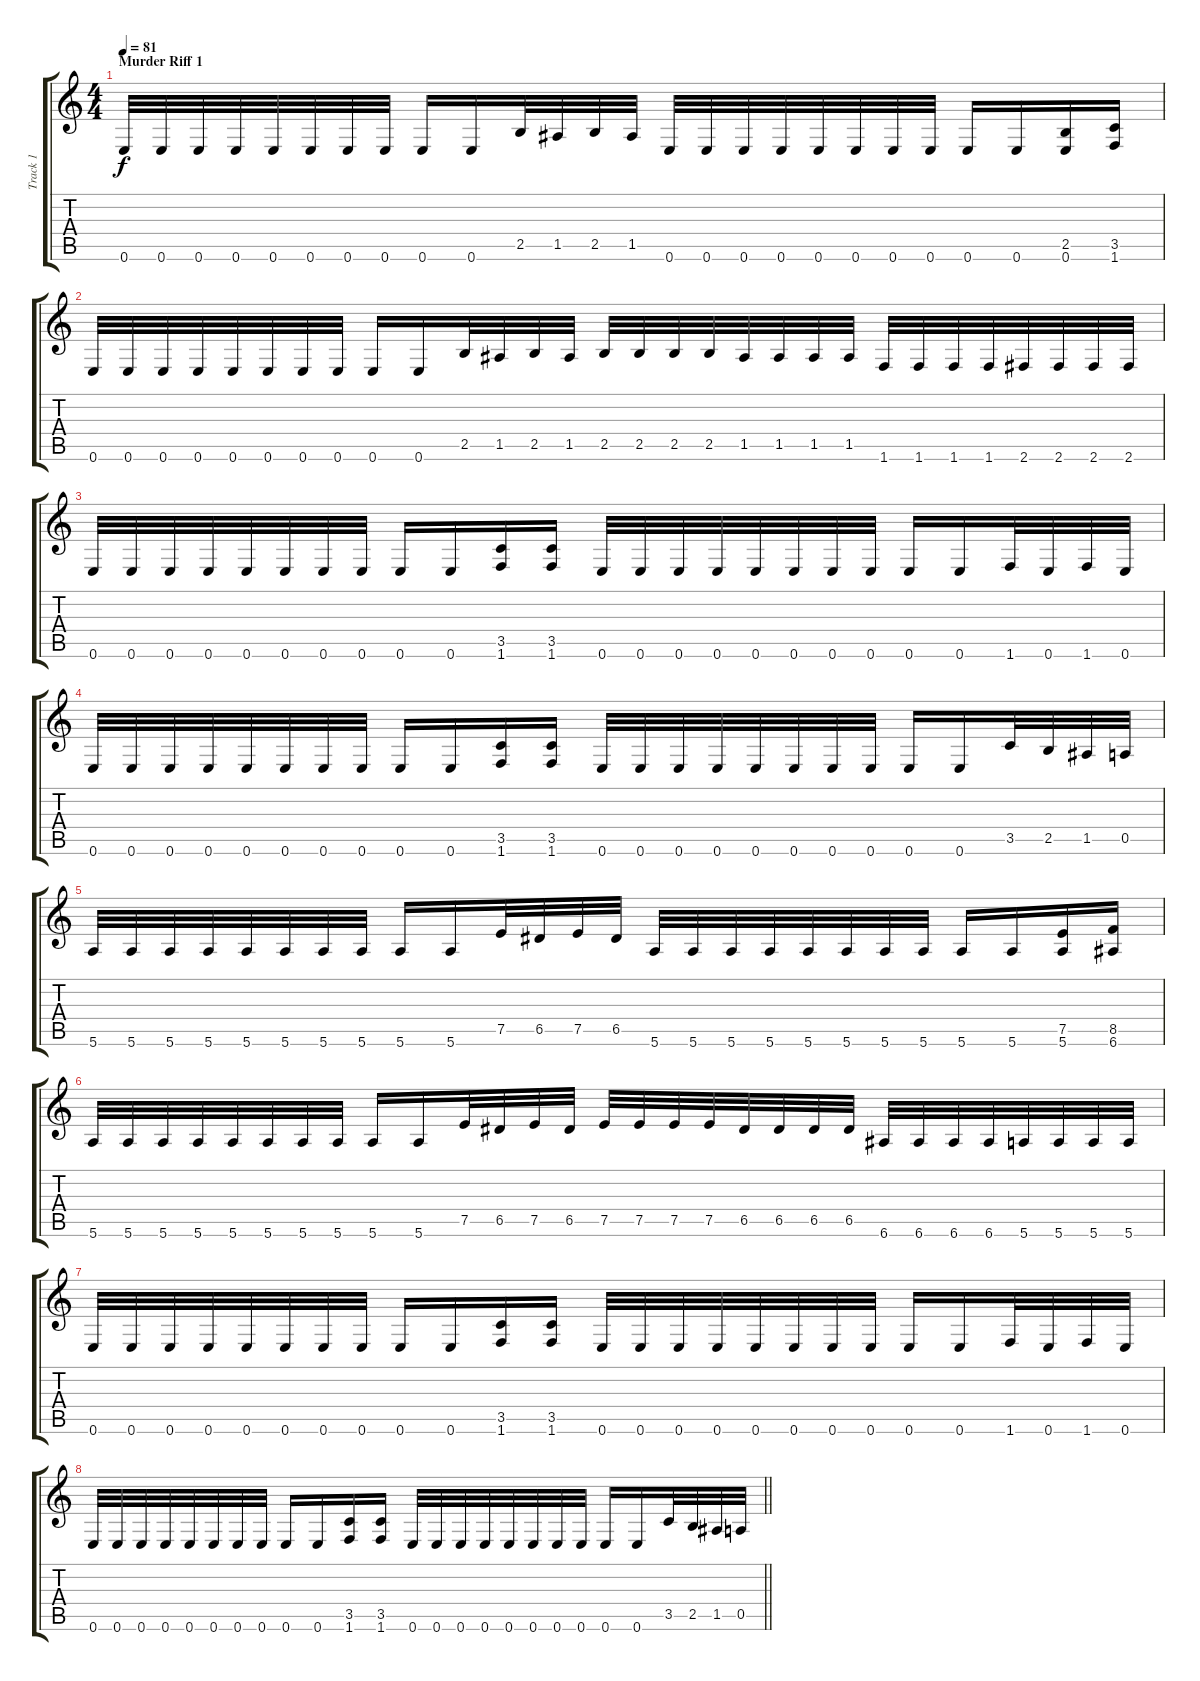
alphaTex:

\track ("Track 1" "Track 1") {instrument acousticguitarsteel}
\staff {score tabs}
\tuning (E4 B3 G3 D3 A2 E2) {hide}
\ts (4 4)
\section ("" "Murder Riff 1")
\tempo 81
\clef g2
\ks c
0.6.32{dy f} 0.6.32 0.6.32 0.6.32 0.6.32 0.6.32 0.6.32 0.6.32 0.6.16 0.6.16 2.5.32 1.5.32 2.5.32 1.5.32 0.6.32 0.6.32 0.6.32 0.6.32 0.6.32 0.6.32 0.6.32 0.6.32 0.6.16 0.6.16 (2.5 0.6).16 (3.5 1.6).16 |
0.6.32 0.6.32 0.6.32 0.6.32 0.6.32 0.6.32 0.6.32 0.6.32 0.6.16 0.6.16 2.5.32 1.5.32 2.5.32 1.5.32 2.5.32 2.5.32 2.5.32 2.5.32 1.5.32 1.5.32 1.5.32 1.5.32 1.6.32 1.6.32 1.6.32 1.6.32 2.6.32 2.6.32 2.6.32 2.6.32 |
0.6.32 0.6.32 0.6.32 0.6.32 0.6.32 0.6.32 0.6.32 0.6.32 0.6.16 0.6.16 (3.5 1.6).16 (3.5 1.6).16 0.6.32 0.6.32 0.6.32 0.6.32 0.6.32 0.6.32 0.6.32 0.6.32 0.6.16 0.6.16 1.6.32 0.6.32 1.6.32 0.6.32 |
0.6.32 0.6.32 0.6.32 0.6.32 0.6.32 0.6.32 0.6.32 0.6.32 0.6.16 0.6.16 (3.5 1.6).16 (3.5 1.6).16 0.6.32 0.6.32 0.6.32 0.6.32 0.6.32 0.6.32 0.6.32 0.6.32 0.6.16 0.6.16 3.5.32 2.5.32 1.5.32 0.5.32 |
5.6.32 5.6.32 5.6.32 5.6.32 5.6.32 5.6.32 5.6.32 5.6.32 5.6.16 5.6.16 7.5.32 6.5.32 7.5.32 6.5.32 5.6.32 5.6.32 5.6.32 5.6.32 5.6.32 5.6.32 5.6.32 5.6.32 5.6.16 5.6.16 (7.5 5.6).16 (8.5 6.6).16 |
5.6.32 5.6.32 5.6.32 5.6.32 5.6.32 5.6.32 5.6.32 5.6.32 5.6.16 5.6.16 7.5.32 6.5.32 7.5.32 6.5.32 7.5.32 7.5.32 7.5.32 7.5.32 6.5.32 6.5.32 6.5.32 6.5.32 6.6.32 6.6.32 6.6.32 6.6.32 5.6.32 5.6.32 5.6.32 5.6.32 |
0.6.32 0.6.32 0.6.32 0.6.32 0.6.32 0.6.32 0.6.32 0.6.32 0.6.16 0.6.16 (3.5 1.6).16 (3.5 1.6).16 0.6.32 0.6.32 0.6.32 0.6.32 0.6.32 0.6.32 0.6.32 0.6.32 0.6.16 0.6.16 1.6.32 0.6.32 1.6.32 0.6.32 |
\barLineRight lightlight
0.6.32 0.6.32 0.6.32 0.6.32 0.6.32 0.6.32 0.6.32 0.6.32 0.6.16 0.6.16 (3.5 1.6).16 (3.5 1.6).16 0.6.32 0.6.32 0.6.32 0.6.32 0.6.32 0.6.32 0.6.32 0.6.32 0.6.16 0.6.16 3.5.32 2.5.32 1.5.32 0.5.32
